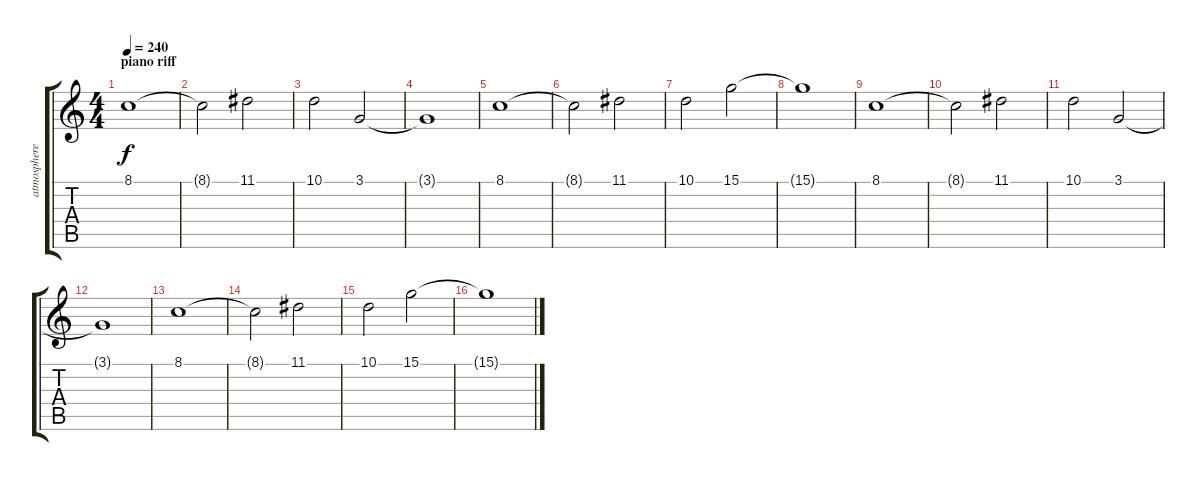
\track ("atmosphere(alex stariopoli)" "atmosphere") {instrument stringensemble2}
\staff {score tabs}
\tuning (E4 B3 G3 D3 A2 E2) {hide}
\ts (4 4)
\section ("" "piano riff")
\tempo 240
\clef g2
\ks c
8.1.1{dy f} |
8.1{t}.2 11.1.2 |
10.1.2 3.1.2 |
3.1{t}.1 |
8.1.1 |
8.1{t}.2 11.1.2 |
10.1.2 15.1.2 |
15.1{t}.1 |
8.1.1 |
8.1{t}.2 11.1.2 |
10.1.2 3.1.2 |
3.1{t}.1 |
8.1.1 |
8.1{t}.2 11.1.2 |
10.1.2 15.1.2 |
15.1{t}.1
